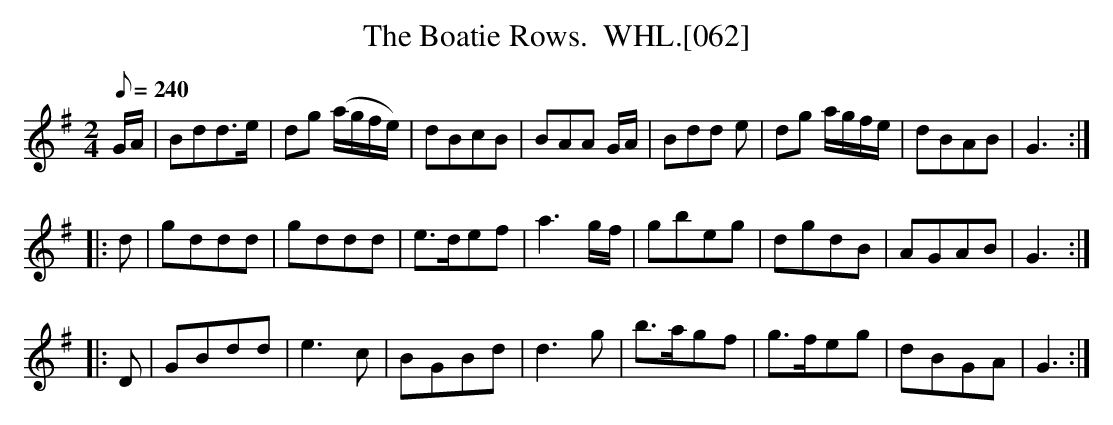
X:1
T:Boatie Rows.  WHL.[062], The
M:2/4
L:1/8
Q:1/8=240
K:G
G/A/|Bdd>e|dg (a/g/f/e/)|dBcB|BAA G/A/|Bdd e|dg a/g/f/e/| dBAB|G3 :|
|: d|gddd|gddd|e>def|a3 g/f/|gbeg|dgdB|AGAB|G3:|
|: D|GBdd|e3c|BGBd|d3g|b>agf|g>feg|dBGA|G3 :|
